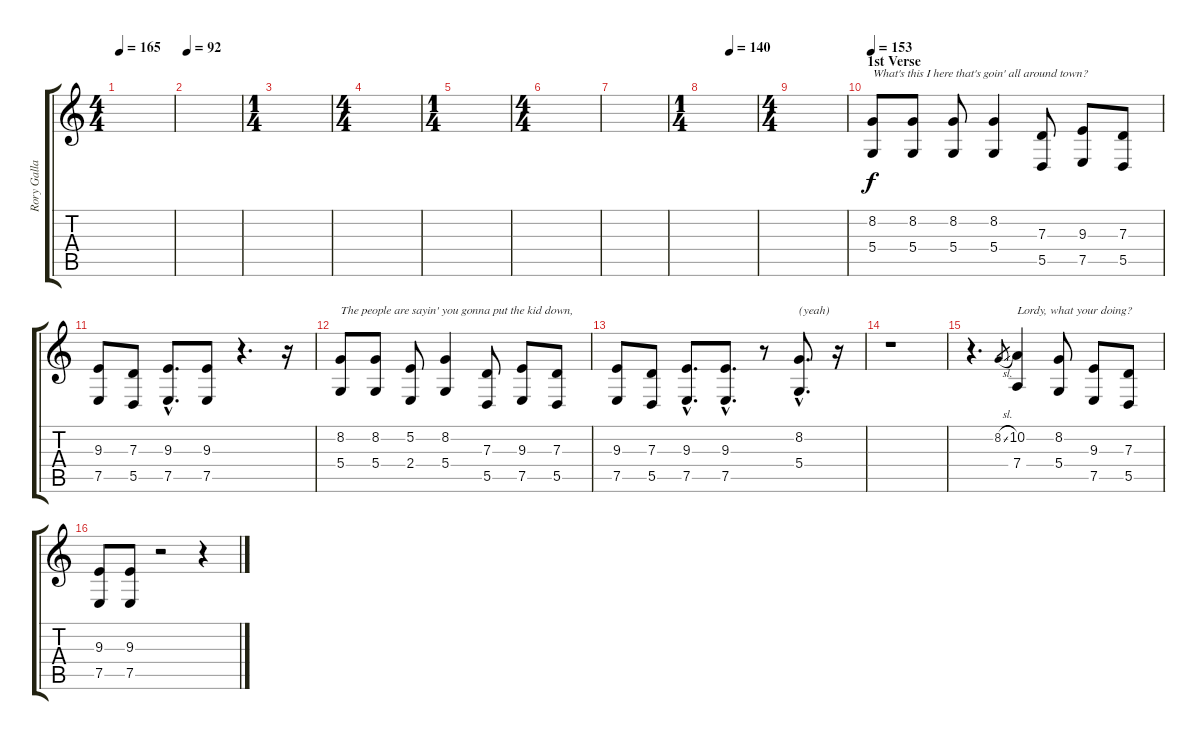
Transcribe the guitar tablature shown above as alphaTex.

\track ("Rory Gallagher Vocals" "Rory Galla") {instrument trombone}
\staff {score tabs}
\tuning (E4 B3 G3 D3 A2 E2) {hide}
\ts (4 4)
\tempo 165
\clef g2
\ks c
|
\tempo 92
|
\ts (1 4)
|
\ts (4 4)
|
\ts (1 4)
|
\ts (4 4)
|
|
\ts (1 4)
\tempo (140 0.5)
|
\ts (4 4)
|
\section ("" "1st Verse")
\tempo 153
(8.2 5.4).8{txt "What's this I here that's goin' all around town?"} (8.2 5.4).8 (8.2 5.4).8 (8.2 5.4).4 (7.3 5.5).8 (9.3 7.5).8 (7.3 5.5).8 |
(9.3 7.5).8 (7.3 5.5).8 (9.3{hac} 7.5{hac}).8{d} (9.3 7.5).8 r.4{d} r.16 |
(8.2 5.4).8{txt "The people are sayin' you gonna put the kid down,"} (8.2 5.4).8 (5.2 2.4).8 (8.2 5.4).4 (7.3 5.5).8 (9.3 7.5).8 (7.3 5.5).8 |
(9.3 7.5).8 (7.3 5.5).8 (9.3{hac} 7.5{hac}).8{d} (9.3{hac} 7.5{hac}).8{d} r.8 (8.2{hac} 5.4{hac}).8{d txt "(yeah)"} r.16 |
r.1 |
r.4{d} 8.2{sl}.8{gr} (10.2 7.4).4{txt "Lordy, what your doing?"} (8.2 5.4).8 (9.3 7.5).8 (7.3 5.5).8 |
(9.3 7.5).8 (9.3 7.5).8 r.2 r.4
